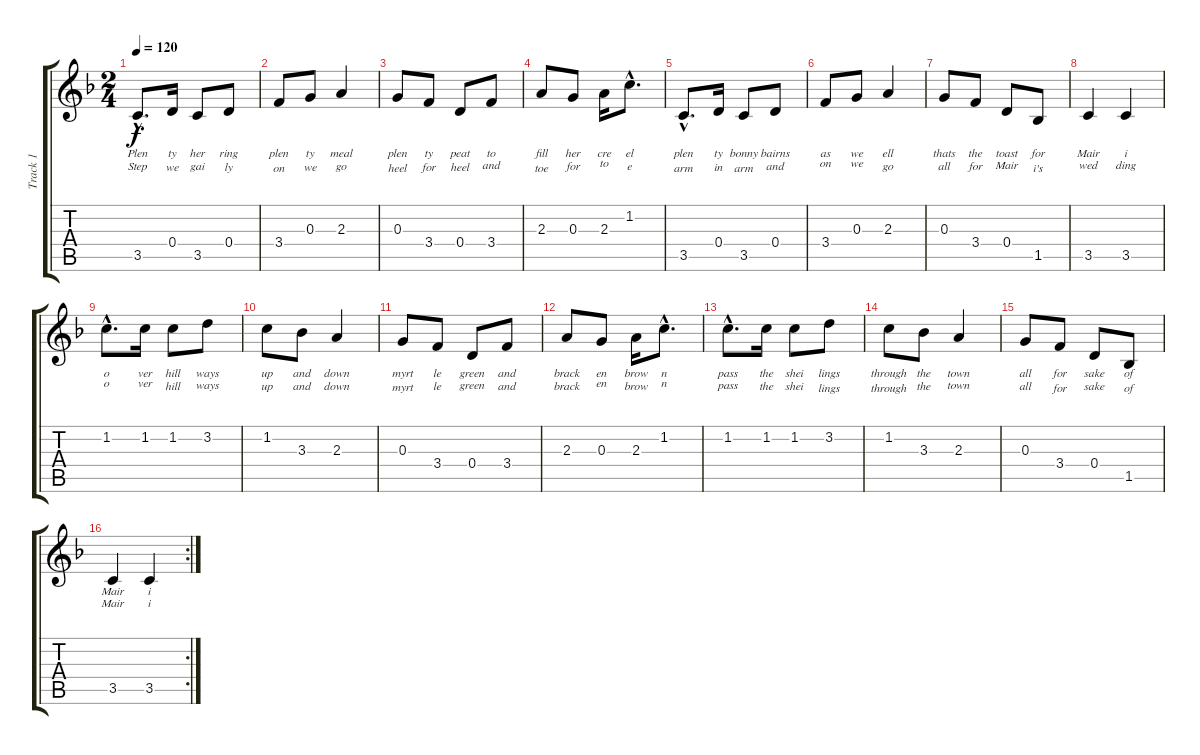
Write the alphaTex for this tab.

\track ("Track 1" "Track 1") {instrument acousticguitarnylon}
\staff {score tabs}
\tuning (E4 B3 G3 D3 A2 E2) {hide}
\ts (2 4)
\tempo 120
\clef g2
\ks f
3.5{hac}.8{d lyrics (0 "Plen") lyrics (1 "Step") lyrics (2 "") lyrics (3 "") lyrics (4 "") dy f} 0.4.16{lyrics (0 "ty") lyrics (1 "we") lyrics (2 "") lyrics (3 "") lyrics (4 "")} 3.5.8{lyrics (0 "her") lyrics (1 "gai") lyrics (2 "") lyrics (3 "") lyrics (4 "")} 0.4.8{lyrics (0 "ring") lyrics (1 "ly") lyrics (2 "") lyrics (3 "") lyrics (4 "")} |
3.4.8{lyrics (0 "plen") lyrics (1 "on") lyrics (2 "") lyrics (3 "") lyrics (4 "")} 0.3.8{lyrics (0 "ty") lyrics (1 "we") lyrics (2 "") lyrics (3 "") lyrics (4 "")} 2.3.4{lyrics (0 "meal") lyrics (1 "go") lyrics (2 "") lyrics (3 "") lyrics (4 "")} |
0.3.8{lyrics (0 "plen") lyrics (1 "heel") lyrics (2 "") lyrics (3 "") lyrics (4 "")} 3.4.8{lyrics (0 "ty") lyrics (1 "for") lyrics (2 "") lyrics (3 "") lyrics (4 "")} 0.4.8{lyrics (0 "peat") lyrics (1 "heel") lyrics (2 "") lyrics (3 "") lyrics (4 "")} 3.4.8{lyrics (0 "to") lyrics (1 "and") lyrics (2 "") lyrics (3 "") lyrics (4 "")} |
2.3.8{lyrics (0 "fill") lyrics (1 "toe") lyrics (2 "") lyrics (3 "") lyrics (4 "")} 0.3.8{lyrics (0 "her") lyrics (1 "for") lyrics (2 "") lyrics (3 "") lyrics (4 "")} 2.3.16{lyrics (0 "cre") lyrics (1 "to") lyrics (2 "") lyrics (3 "") lyrics (4 "")} 1.2{hac}.8{d lyrics (0 "el") lyrics (1 "e") lyrics (2 "") lyrics (3 "") lyrics (4 "")} |
3.5{hac}.8{d lyrics (0 "plen") lyrics (1 "arm") lyrics (2 "") lyrics (3 "") lyrics (4 "")} 0.4.16{lyrics (0 "ty") lyrics (1 "in") lyrics (2 "") lyrics (3 "") lyrics (4 "")} 3.5.8{lyrics (0 "bonny") lyrics (1 "arm") lyrics (2 "") lyrics (3 "") lyrics (4 "")} 0.4.8{lyrics (0 "bairns") lyrics (1 "and") lyrics (2 "") lyrics (3 "") lyrics (4 "")} |
3.4.8{lyrics (0 "as") lyrics (1 "on") lyrics (2 "") lyrics (3 "") lyrics (4 "")} 0.3.8{lyrics (0 "we") lyrics (1 "we") lyrics (2 "") lyrics (3 "") lyrics (4 "")} 2.3.4{lyrics (0 "ell") lyrics (1 "go") lyrics (2 "") lyrics (3 "") lyrics (4 "")} |
0.3.8{lyrics (0 "thats") lyrics (1 "all") lyrics (2 "") lyrics (3 "") lyrics (4 "")} 3.4.8{lyrics (0 "the") lyrics (1 "for") lyrics (2 "") lyrics (3 "") lyrics (4 "")} 0.4.8{lyrics (0 "toast") lyrics (1 "Mair") lyrics (2 "") lyrics (3 "") lyrics (4 "")} 1.5.8{lyrics (0 "for") lyrics (1 "i's") lyrics (2 "") lyrics (3 "") lyrics (4 "")} |
3.5.4{lyrics (0 "Mair") lyrics (1 "wed") lyrics (2 "") lyrics (3 "") lyrics (4 "")} 3.5.4{lyrics (0 "i") lyrics (1 "ding") lyrics (2 "") lyrics (3 "") lyrics (4 "")} |
1.2{hac}.8{d lyrics (0 "o") lyrics (1 "o") lyrics (2 "") lyrics (3 "") lyrics (4 "")} 1.2.16{lyrics (0 "ver") lyrics (1 "ver") lyrics (2 "") lyrics (3 "") lyrics (4 "")} 1.2.8{lyrics (0 "hill") lyrics (1 "hill") lyrics (2 "") lyrics (3 "") lyrics (4 "")} 3.2.8{lyrics (0 "ways") lyrics (1 "ways") lyrics (2 "") lyrics (3 "") lyrics (4 "")} |
1.2.8{lyrics (0 "up") lyrics (1 "up") lyrics (2 "") lyrics (3 "") lyrics (4 "")} 3.3.8{lyrics (0 "and") lyrics (1 "and") lyrics (2 "") lyrics (3 "") lyrics (4 "")} 2.3.4{lyrics (0 "down") lyrics (1 "down") lyrics (2 "") lyrics (3 "") lyrics (4 "")} |
0.3.8{lyrics (0 "myrt") lyrics (1 "myrt") lyrics (2 "") lyrics (3 "") lyrics (4 "")} 3.4.8{lyrics (0 "le") lyrics (1 "le") lyrics (2 "") lyrics (3 "") lyrics (4 "")} 0.4.8{lyrics (0 "green") lyrics (1 "green") lyrics (2 "") lyrics (3 "") lyrics (4 "")} 3.4.8{lyrics (0 "and") lyrics (1 "and") lyrics (2 "") lyrics (3 "") lyrics (4 "")} |
2.3.8{lyrics (0 "brack") lyrics (1 "brack") lyrics (2 "") lyrics (3 "") lyrics (4 "")} 0.3.8{lyrics (0 "en") lyrics (1 "en") lyrics (2 "") lyrics (3 "") lyrics (4 "")} 2.3.16{lyrics (0 "brow") lyrics (1 "brow") lyrics (2 "") lyrics (3 "") lyrics (4 "")} 1.2{hac}.8{d lyrics (0 "n") lyrics (1 "n") lyrics (2 "") lyrics (3 "") lyrics (4 "")} |
1.2{hac}.8{d lyrics (0 "pass") lyrics (1 "pass") lyrics (2 "") lyrics (3 "") lyrics (4 "")} 1.2.16{lyrics (0 "the") lyrics (1 "the") lyrics (2 "") lyrics (3 "") lyrics (4 "")} 1.2.8{lyrics (0 "shei") lyrics (1 "shei") lyrics (2 "") lyrics (3 "") lyrics (4 "")} 3.2.8{lyrics (0 "lings") lyrics (1 "lings") lyrics (2 "") lyrics (3 "") lyrics (4 "")} |
1.2.8{lyrics (0 "through") lyrics (1 "through") lyrics (2 "") lyrics (3 "") lyrics (4 "")} 3.3.8{lyrics (0 "the") lyrics (1 "the") lyrics (2 "") lyrics (3 "") lyrics (4 "")} 2.3.4{lyrics (0 "town") lyrics (1 "town") lyrics (2 "") lyrics (3 "") lyrics (4 "")} |
0.3.8{lyrics (0 "all") lyrics (1 "all") lyrics (2 "") lyrics (3 "") lyrics (4 "")} 3.4.8{lyrics (0 "for") lyrics (1 "for") lyrics (2 "") lyrics (3 "") lyrics (4 "")} 0.4.8{lyrics (0 "sake") lyrics (1 "sake") lyrics (2 "") lyrics (3 "") lyrics (4 "")} 1.5.8{lyrics (0 "of") lyrics (1 "of") lyrics (2 "") lyrics (3 "") lyrics (4 "")} |
\rc 2
3.5.4{lyrics (0 "Mair") lyrics (1 "Mair") lyrics (2 "") lyrics (3 "") lyrics (4 "")} 3.5.4{lyrics (0 "i") lyrics (1 "i") lyrics (2 "") lyrics (3 "") lyrics (4 "")}
